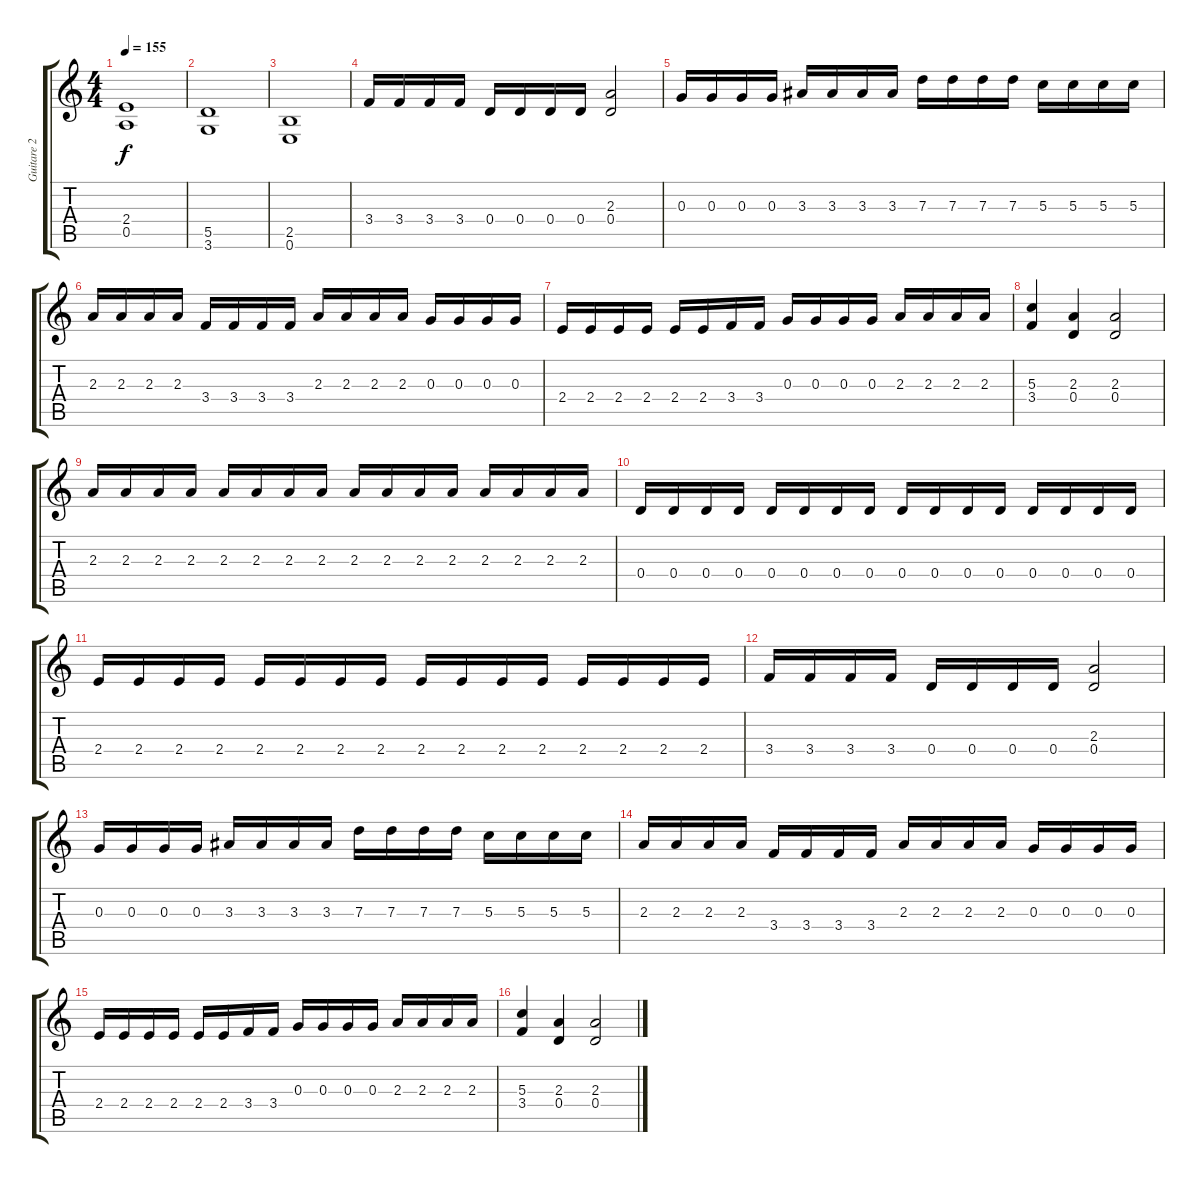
\track ("Guitare 2" "Guitare 2") {instrument distortionguitar}
\staff {score tabs}
\tuning (E4 B3 G3 D3 A2 E2) {hide}
\ts (4 4)
\tempo 155
\clef g2
\ks c
(2.4 0.5).1{dy f} |
(5.5 3.6).1 |
(2.5 0.6).1 |
3.4.16 3.4.16 3.4.16 3.4.16 0.4.16 0.4.16 0.4.16 0.4.16 (2.3 0.4).2 |
0.3.16 0.3.16 0.3.16 0.3.16 3.3.16 3.3.16 3.3.16 3.3.16 7.3.16 7.3.16 7.3.16 7.3.16 5.3.16 5.3.16 5.3.16 5.3.16 |
2.3.16 2.3.16 2.3.16 2.3.16 3.4.16 3.4.16 3.4.16 3.4.16 2.3.16 2.3.16 2.3.16 2.3.16 0.3.16 0.3.16 0.3.16 0.3.16 |
2.4.16 2.4.16 2.4.16 2.4.16 2.4.16 2.4.16 3.4.16 3.4.16 0.3.16 0.3.16 0.3.16 0.3.16 2.3.16 2.3.16 2.3.16 2.3.16 |
(5.3 3.4).4 (2.3 0.4).4 (2.3 0.4).2 |
2.3.16 2.3.16 2.3.16 2.3.16 2.3.16 2.3.16 2.3.16 2.3.16 2.3.16 2.3.16 2.3.16 2.3.16 2.3.16 2.3.16 2.3.16 2.3.16 |
0.4.16 0.4.16 0.4.16 0.4.16 0.4.16 0.4.16 0.4.16 0.4.16 0.4.16 0.4.16 0.4.16 0.4.16 0.4.16 0.4.16 0.4.16 0.4.16 |
2.4.16 2.4.16 2.4.16 2.4.16 2.4.16 2.4.16 2.4.16 2.4.16 2.4.16 2.4.16 2.4.16 2.4.16 2.4.16 2.4.16 2.4.16 2.4.16 |
3.4.16 3.4.16 3.4.16 3.4.16 0.4.16 0.4.16 0.4.16 0.4.16 (2.3 0.4).2 |
0.3.16 0.3.16 0.3.16 0.3.16 3.3.16 3.3.16 3.3.16 3.3.16 7.3.16 7.3.16 7.3.16 7.3.16 5.3.16 5.3.16 5.3.16 5.3.16 |
2.3.16 2.3.16 2.3.16 2.3.16 3.4.16 3.4.16 3.4.16 3.4.16 2.3.16 2.3.16 2.3.16 2.3.16 0.3.16 0.3.16 0.3.16 0.3.16 |
2.4.16 2.4.16 2.4.16 2.4.16 2.4.16 2.4.16 3.4.16 3.4.16 0.3.16 0.3.16 0.3.16 0.3.16 2.3.16 2.3.16 2.3.16 2.3.16 |
(5.3 3.4).4 (2.3 0.4).4 (2.3 0.4).2
